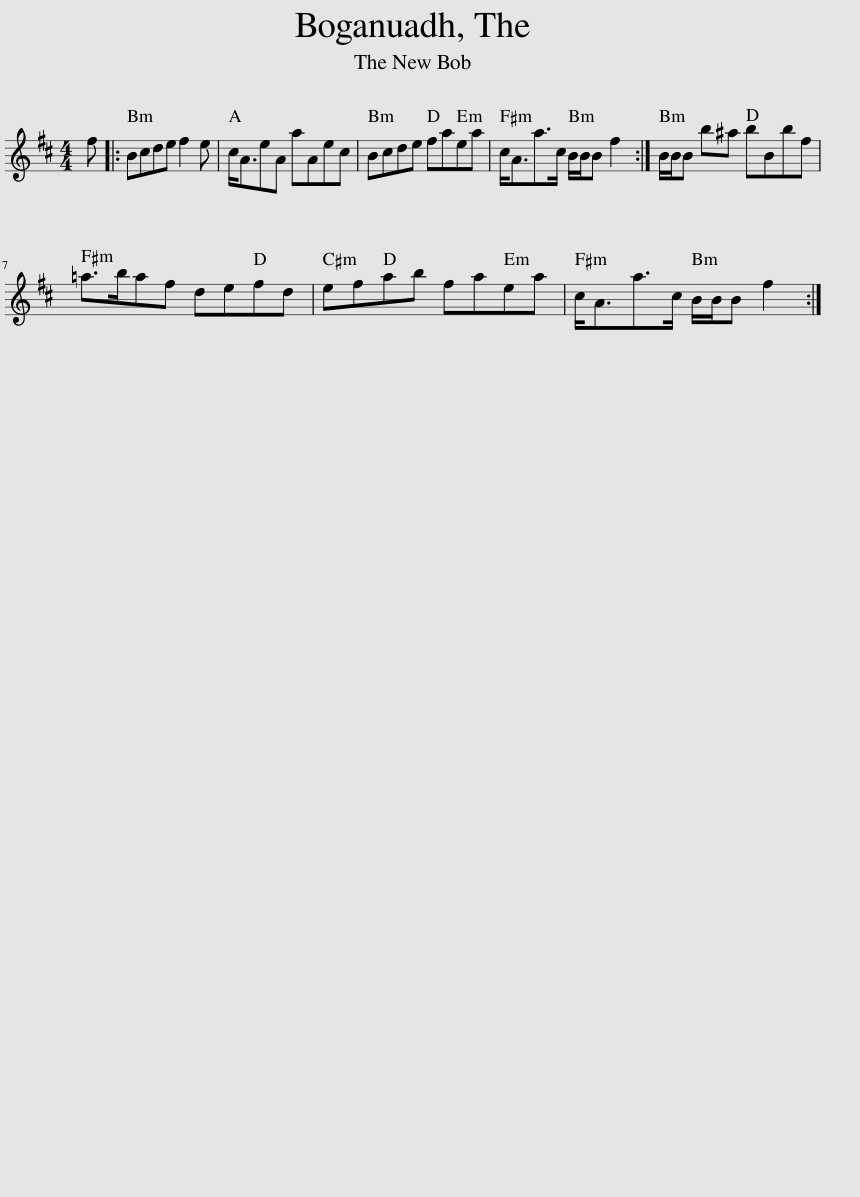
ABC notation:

X:1
L:1/8
M:4/4
I:linebreak $
K:Bmin
V:1 treble
V:1
 f |: Bcde f2 e | c<AeA aAec | Bcde faea | c<Aa>c B/B/B f2 :| %5
 B/B/B b^a bBbf |$ =a>baf defd | efab faea | c<Aa>c B/B/B f2 :| %9
